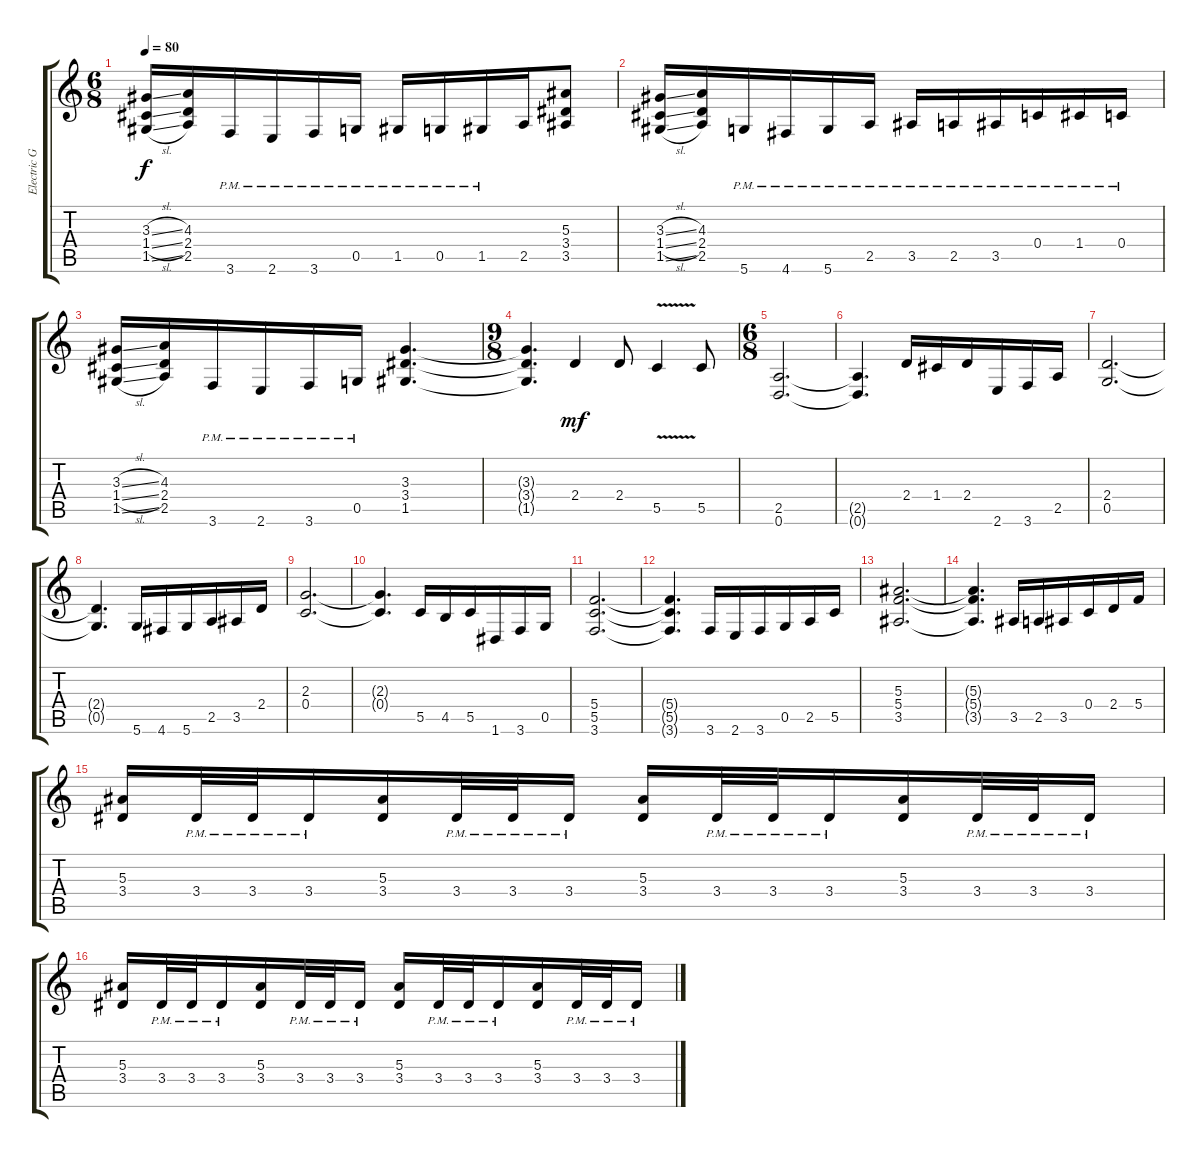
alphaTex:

\track ("Electric Guitar 2" "Electric G") {instrument overdrivenguitar}
\staff {score tabs}
\tuning (D4 A3 F3 C3 G2 D2) {hide}
\ts (6 8)
\tempo 80
\clef g2
\ks c
(3.3{sl} 1.4{sl} 1.5{sl}).16{dy f} (4.3 2.4 2.5).16 3.6{pm}.16 2.6{pm}.16 3.6{pm}.16 0.5{pm}.16 1.5{pm}.16 0.5{pm}.16 1.5{pm}.16 2.5.16 (5.3 3.4 3.5).8 |
(3.3{sl} 1.4{sl} 1.5{sl}).16 (4.3 2.4 2.5).16 5.6{pm}.16 4.6{pm}.16 5.6{pm}.16 2.5{pm}.16 3.5{pm}.16 2.5{pm}.16 3.5{pm}.16 0.4{pm}.16 1.4{pm}.16 0.4{pm}.16 |
(3.3{sl} 1.4{sl} 1.5{sl}).16 (4.3 2.4 2.5).16 3.6{pm}.16 2.6{pm}.16 3.6{pm}.16 0.5{pm}.16 (3.3 3.4 1.5).4{d} |
\ts (9 8)
(3.3{t} 3.4{t} 1.5{t}).4{d} 2.4.4{dy mf} 2.4.8 5.5{v}.4 5.5.8 |
\ts (6 8)
(2.5 0.6).2{d} |
(2.5{t} 0.6{t}).4{d} 2.4.16 1.4.16 2.4.16 2.6.16 3.6.16 2.5.16 |
(2.4 0.5).2{d} |
(2.4{t} 0.5{t}).4{d} 5.6.16 4.6.16 5.6.16 2.5.16 3.5.16 2.4.16 |
(2.3 0.4).2{d} |
(2.3{t} 0.4{t}).4{d} 5.5.16 4.5.16 5.5.16 1.6.16 3.6.16 0.5.16 |
(5.4 5.5 3.6).2{d} |
(5.4{t} 5.5{t} 3.6{t}).4{d} 3.6.16 2.6.16 3.6.16 0.5.16 2.5.16 5.5.16 |
(5.3 5.4 3.5).2{d} |
(5.3{t} 5.4{t} 3.5{t}).4{d} 3.5.16 2.5.16 3.5.16 0.4.16 2.4.16 5.4.16 |
(5.3 3.4).16 3.4{pm}.32 3.4{pm}.32 3.4{pm}.16 (5.3 3.4).16 3.4{pm}.32 3.4{pm}.32 3.4{pm}.16 (5.3 3.4).16 3.4{pm}.32 3.4{pm}.32 3.4{pm}.16 (5.3 3.4).16 3.4{pm}.32 3.4{pm}.32 3.4{pm}.16 |
(5.3 3.4).16 3.4{pm}.32 3.4{pm}.32 3.4{pm}.16 (5.3 3.4).16 3.4{pm}.32 3.4{pm}.32 3.4{pm}.16 (5.3 3.4).16 3.4{pm}.32 3.4{pm}.32 3.4{pm}.16 (5.3 3.4).16 3.4{pm}.32 3.4{pm}.32 3.4{pm}.16
